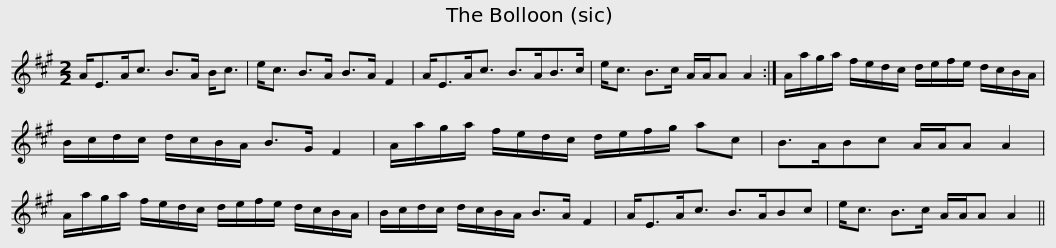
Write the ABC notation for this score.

X:1
L:1/8
M:2/2
I:linebreak $
K:A
V:1 treble
V:1
 A<EA<c B>A B<c | e<c B>A B>A F2 | A<EA<c B>AB>c | e<c B>c A/A/A A2 :|$ A/a/g/a/ f/e/d/c/ d/e/f/e/ d/c/B/A/ | %5
 B/c/d/c/ d/c/B/A/ B>G F2 | A/a/g/a/ f/e/d/c/ d/e/f/g/ ac |$ B>ABc A/A/A A2 | A/a/g/a/ f/e/d/c/ d/e/f/e/ d/c/B/A/ | B/c/d/c/ d/c/B/A/ B>A F2 | %10
 A<EA<c B>ABc |$ e<c B>c A/A/A A2 || %12
